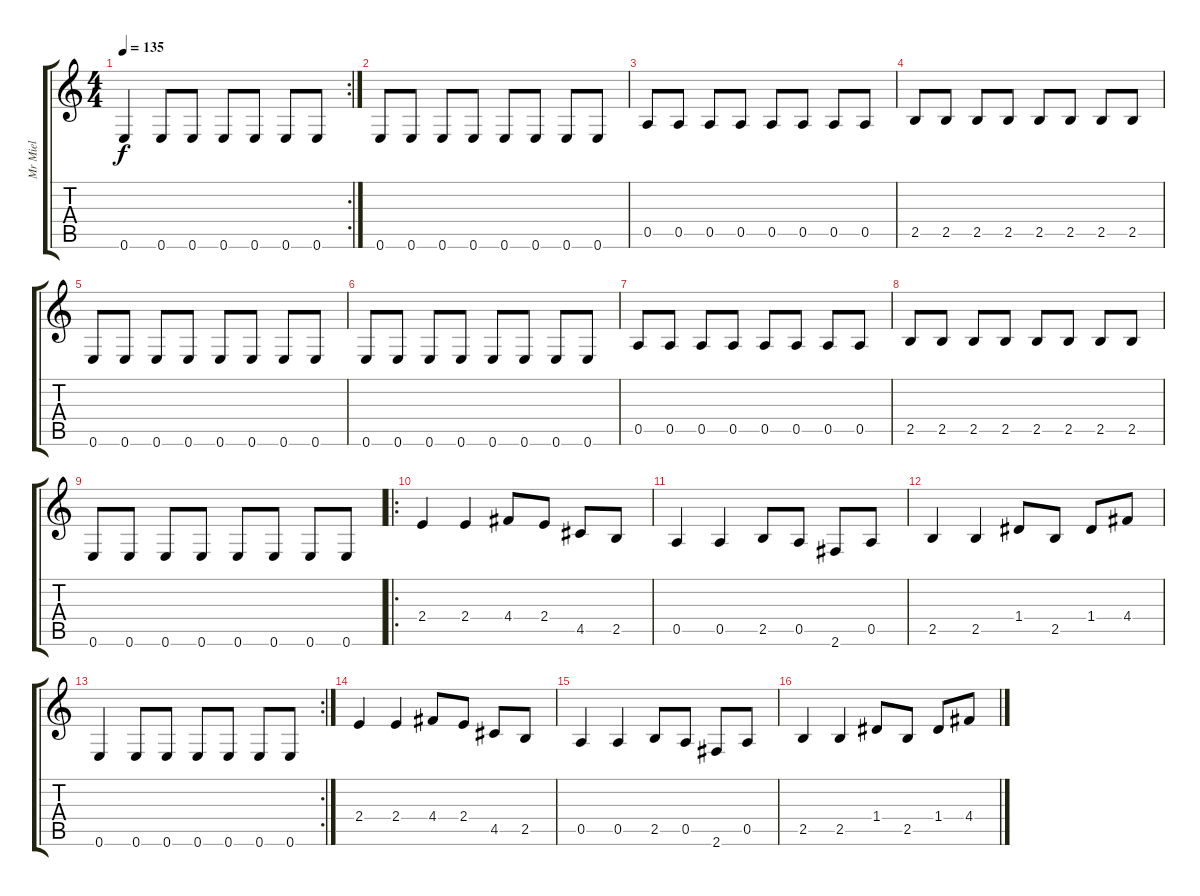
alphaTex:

\track ("Mr Miel" "Mr Miel") {instrument electricbassfinger}
\staff {score tabs}
\tuning (E4 B3 G3 D3 A2 E2) {hide}
\rc 2
\ts (4 4)
\tempo 135
\clef g2
\ks c
0.6.4{dy f} 0.6.8 0.6.8 0.6.8 0.6.8 0.6.8 0.6.8 |
0.6.8 0.6.8 0.6.8 0.6.8 0.6.8 0.6.8 0.6.8 0.6.8 |
0.5.8 0.5.8 0.5.8 0.5.8 0.5.8 0.5.8 0.5.8 0.5.8 |
2.5.8 2.5.8 2.5.8 2.5.8 2.5.8 2.5.8 2.5.8 2.5.8 |
0.6.8 0.6.8 0.6.8 0.6.8 0.6.8 0.6.8 0.6.8 0.6.8 |
0.6.8 0.6.8 0.6.8 0.6.8 0.6.8 0.6.8 0.6.8 0.6.8 |
0.5.8 0.5.8 0.5.8 0.5.8 0.5.8 0.5.8 0.5.8 0.5.8 |
2.5.8 2.5.8 2.5.8 2.5.8 2.5.8 2.5.8 2.5.8 2.5.8 |
0.6.8 0.6.8 0.6.8 0.6.8 0.6.8 0.6.8 0.6.8 0.6.8 |
\ro
2.4.4 2.4.4 4.4.8 2.4.8 4.5.8 2.5.8 |
0.5.4 0.5.4 2.5.8 0.5.8 2.6.8 0.5.8 |
2.5.4 2.5.4 1.4.8 2.5.8 1.4.8 4.4.8 |
\rc 2
0.6.4 0.6.8 0.6.8 0.6.8 0.6.8 0.6.8 0.6.8 |
2.4.4 2.4.4 4.4.8 2.4.8 4.5.8 2.5.8 |
0.5.4 0.5.4 2.5.8 0.5.8 2.6.8 0.5.8 |
2.5.4 2.5.4 1.4.8 2.5.8 1.4.8 4.4.8
